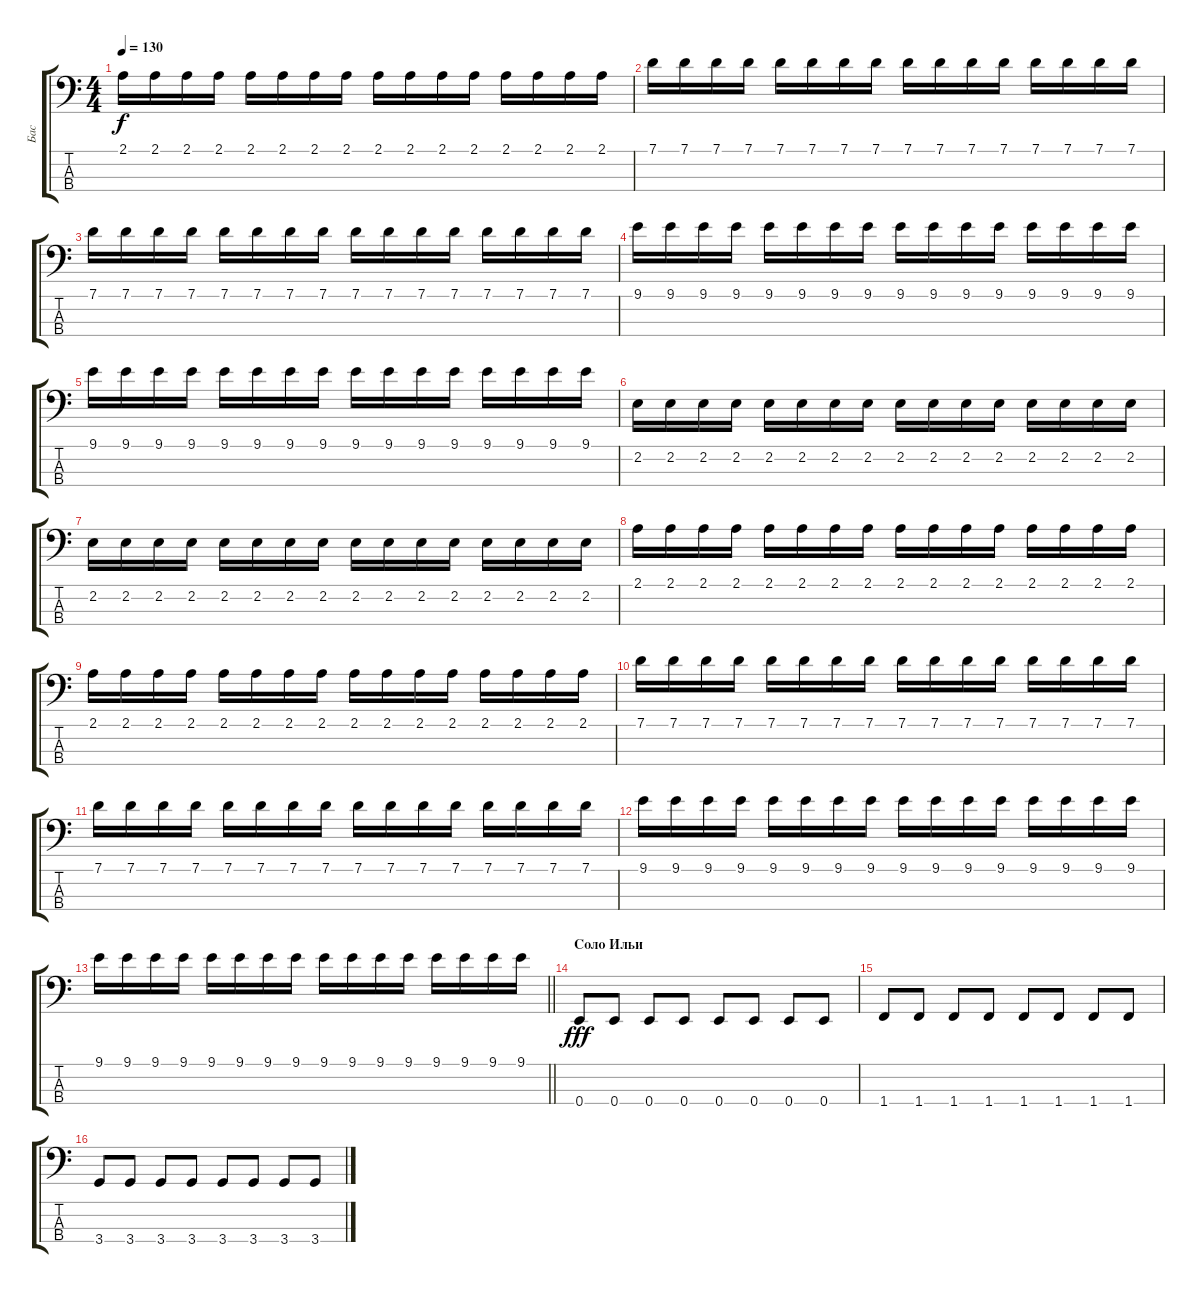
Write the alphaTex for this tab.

\track ("Бас" "Бас") {instrument electricbassfinger}
\staff {score tabs}
\tuning (G2 D2 A1 E1) {hide}
\ts (4 4)
\tempo 130
\clef f4
\ks c
2.1.16{dy f} 2.1.16 2.1.16 2.1.16 2.1.16 2.1.16 2.1.16 2.1.16 2.1.16 2.1.16 2.1.16 2.1.16 2.1.16 2.1.16 2.1.16 2.1.16 |
7.1.16 7.1.16 7.1.16 7.1.16 7.1.16 7.1.16 7.1.16 7.1.16 7.1.16 7.1.16 7.1.16 7.1.16 7.1.16 7.1.16 7.1.16 7.1.16 |
7.1.16 7.1.16 7.1.16 7.1.16 7.1.16 7.1.16 7.1.16 7.1.16 7.1.16 7.1.16 7.1.16 7.1.16 7.1.16 7.1.16 7.1.16 7.1.16 |
9.1.16 9.1.16 9.1.16 9.1.16 9.1.16 9.1.16 9.1.16 9.1.16 9.1.16 9.1.16 9.1.16 9.1.16 9.1.16 9.1.16 9.1.16 9.1.16 |
9.1.16 9.1.16 9.1.16 9.1.16 9.1.16 9.1.16 9.1.16 9.1.16 9.1.16 9.1.16 9.1.16 9.1.16 9.1.16 9.1.16 9.1.16 9.1.16 |
2.2.16 2.2.16 2.2.16 2.2.16 2.2.16 2.2.16 2.2.16 2.2.16 2.2.16 2.2.16 2.2.16 2.2.16 2.2.16 2.2.16 2.2.16 2.2.16 |
2.2.16 2.2.16 2.2.16 2.2.16 2.2.16 2.2.16 2.2.16 2.2.16 2.2.16 2.2.16 2.2.16 2.2.16 2.2.16 2.2.16 2.2.16 2.2.16 |
2.1.16 2.1.16 2.1.16 2.1.16 2.1.16 2.1.16 2.1.16 2.1.16 2.1.16 2.1.16 2.1.16 2.1.16 2.1.16 2.1.16 2.1.16 2.1.16 |
2.1.16 2.1.16 2.1.16 2.1.16 2.1.16 2.1.16 2.1.16 2.1.16 2.1.16 2.1.16 2.1.16 2.1.16 2.1.16 2.1.16 2.1.16 2.1.16 |
7.1.16 7.1.16 7.1.16 7.1.16 7.1.16 7.1.16 7.1.16 7.1.16 7.1.16 7.1.16 7.1.16 7.1.16 7.1.16 7.1.16 7.1.16 7.1.16 |
7.1.16 7.1.16 7.1.16 7.1.16 7.1.16 7.1.16 7.1.16 7.1.16 7.1.16 7.1.16 7.1.16 7.1.16 7.1.16 7.1.16 7.1.16 7.1.16 |
9.1.16 9.1.16 9.1.16 9.1.16 9.1.16 9.1.16 9.1.16 9.1.16 9.1.16 9.1.16 9.1.16 9.1.16 9.1.16 9.1.16 9.1.16 9.1.16 |
\barLineRight lightlight
9.1.16 9.1.16 9.1.16 9.1.16 9.1.16 9.1.16 9.1.16 9.1.16 9.1.16 9.1.16 9.1.16 9.1.16 9.1.16 9.1.16 9.1.16 9.1.16 |
\section ("" "Соло Ильи")
0.4.8{dy fff} 0.4.8 0.4.8 0.4.8 0.4.8 0.4.8 0.4.8 0.4.8 |
1.4.8 1.4.8 1.4.8 1.4.8 1.4.8 1.4.8 1.4.8 1.4.8 |
3.4.8 3.4.8 3.4.8 3.4.8 3.4.8 3.4.8 3.4.8 3.4.8
